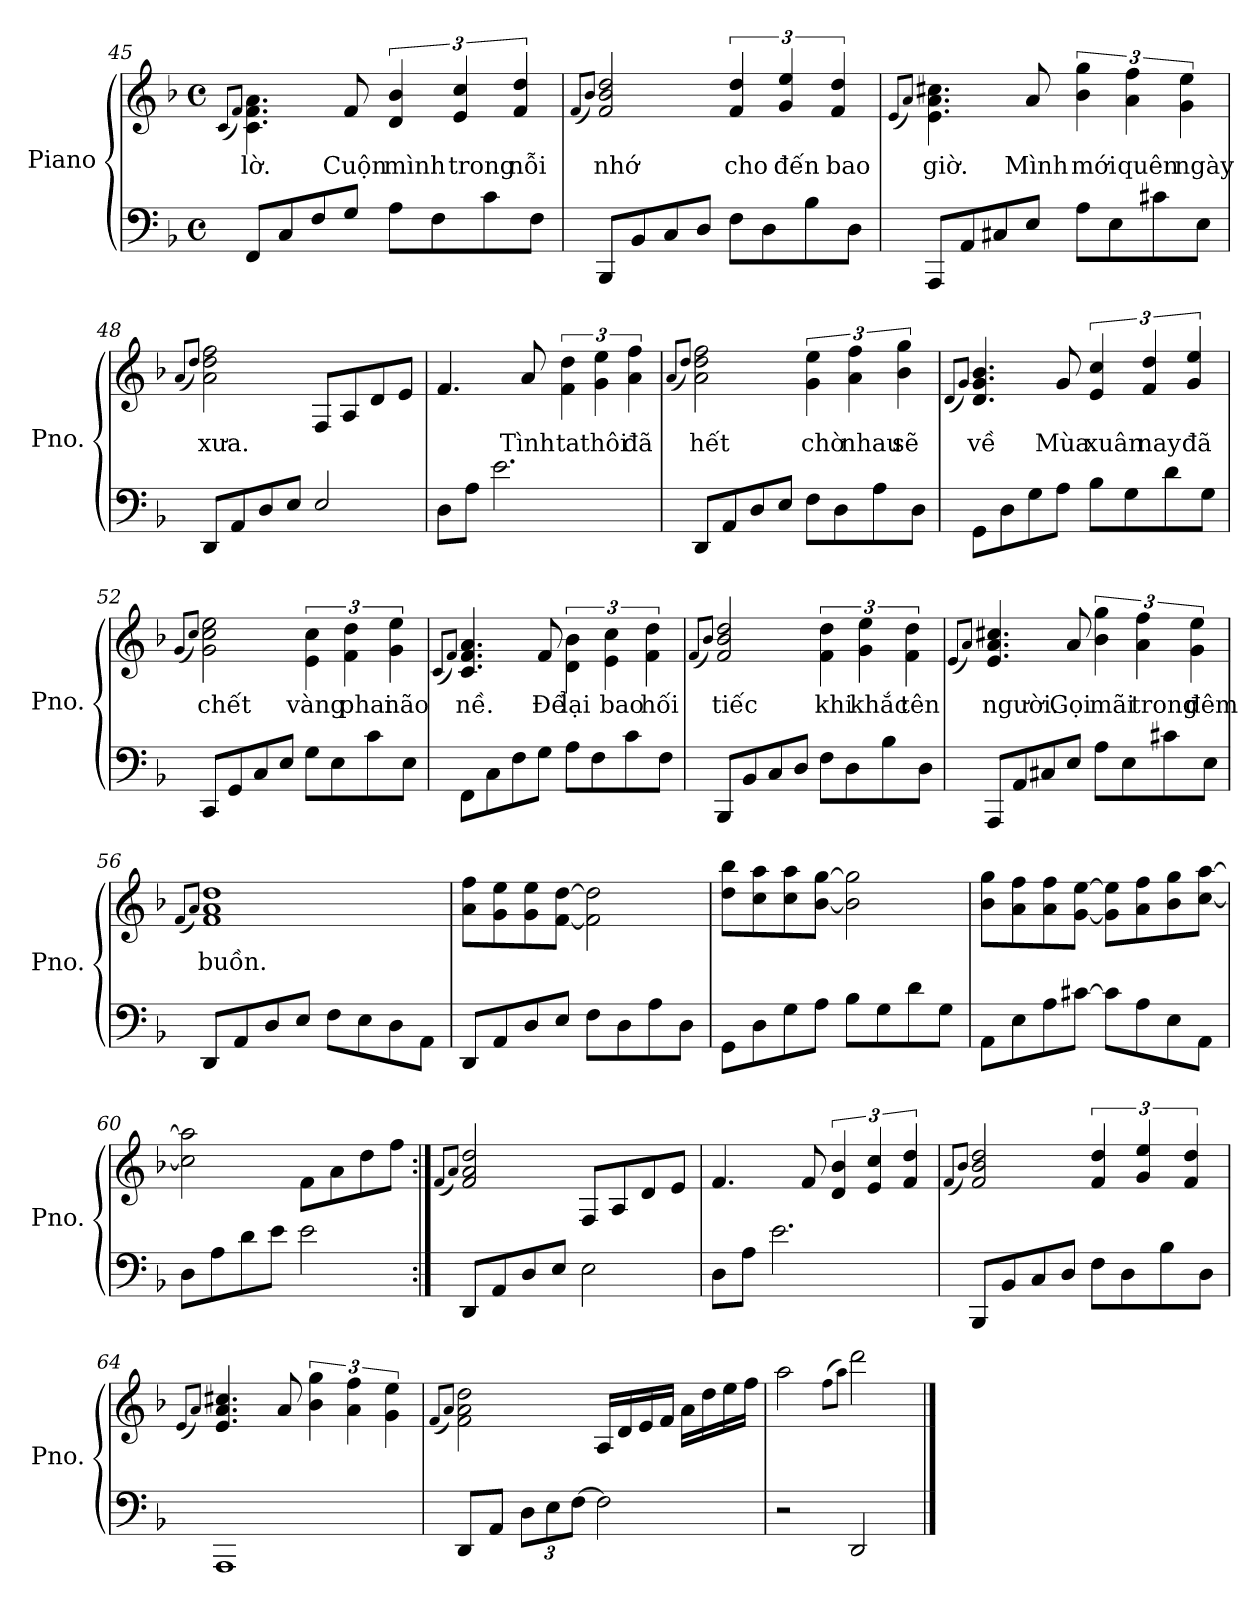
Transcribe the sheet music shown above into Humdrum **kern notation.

**kern	**kern	**text
*part1	*part1	*part1
*staff2	*staff1	*staff1
*I"Piano	*	*
*I'Pno.	*	*
*clefF4	*clefG2	*
*k[b-]	*k[b-]	*
*M4/4	*M4/4	*
*met(c)	*met(c)	*
=45	=45	=45
.	(8qc/L	.
.	8qf/J)	.
!	!	!LO:LY:b
8FF/L	4.c\ 4.f\ 4.a\	lờ.
8C/	.	.
8F/	.	.
!	!	!LO:LY:b
8G/J	8f/	Cuộn
!	!	!LO:LY:b
8A\L	6d/ 6b-/	mình
8F\	.	.
!	!	!LO:LY:b
.	6e/ 6cc/	trong
8c\	.	.
!	!	!LO:LY:b
.	6f/ 6dd/	nỗi
8F\J	.	.
!!LO:LB:g=z
=46	=46	=46
.	(8qf/L	.
.	8qb-/J)	.
!	!	!LO:LY:b
8BBB-/L	2f/ 2b-/ 2dd/	nhớ
8BB-/	.	.
8C/	.	.
8D/J	.	.
!	!	!LO:LY:b
8F\L	6f/ 6dd/	cho
8D\	.	.
!	!	!LO:LY:b
.	6g/ 6ee/	đến
8B-\	.	.
!	!	!LO:LY:b
.	6f/ 6dd/	bao
8D\J	.	.
=47	=47	=47
.	(8qe/L	.
.	8qa/J)	.
!	!	!LO:LY:b
8AAA/L	4.e\ 4.a\ 4.cc#X\	giờ.
8AA/	.	.
8C#X/	.	.
!	!	!LO:LY:b
8E/J	8a/	Mình
!	!	!LO:LY:b
8A\L	6b-\ 6gg\	mới
8E\	.	.
!	!	!LO:LY:b
.	6a\ 6ff\	quên
8c#X\	.	.
!	!	!LO:LY:b
.	6g\ 6ee\	ngày
8E\J	.	.
=48	=48	=48
.	(8qa/L	.
.	8qdd/J)	.
!	!	!LO:LY:b
8DD/L	2a\ 2dd\ 2ff\	xưa.
8AA/	.	.
8D/	.	.
8E/J	.	.
2E/	8F/L	.
.	8A/	.
.	8d/	.
.	8e/J	.
!!LO:PB:g=z
=49	=49	=49
8D\L	4.f/	.
8A\J	.	.
2.e\	.	.
!	!	!LO:LY:b
.	8a/	Tình
!	!	!LO:LY:b
.	6f\ 6dd\	ta
!	!	!LO:LY:b
.	6g\ 6ee\	thôi
!	!	!LO:LY:b
.	6a\ 6ff\	đã
=50	=50	=50
.	(8qa/L	.
.	8qdd/J)	.
!	!	!LO:LY:b
8DD/L	2a\ 2dd\ 2ff\	hết
8AA/	.	.
8D/	.	.
8E/J	.	.
!	!	!LO:LY:b
8F\L	6g\ 6ee\	chờ
8D\	.	.
!	!	!LO:LY:b
.	6a\ 6ff\	nhau
8A\	.	.
!	!	!LO:LY:b
.	6b-\ 6gg\	sẽ
8D\J	.	.
=51	=51	=51
.	(8qd/L	.
.	8qg/J)	.
!	!	!LO:LY:b
8GG\L	4.d/ 4.g/ 4.b-/	về
8D\	.	.
8G\	.	.
!	!	!LO:LY:b
8A\J	8g/	Mùa
!	!	!LO:LY:b
8B-\L	6e/ 6cc/	xuân
8G\	.	.
!	!	!LO:LY:b
.	6f/ 6dd/	nay
8d\	.	.
!	!	!LO:LY:b
.	6g/ 6ee/	đã
8G\J	.	.
!!LO:LB:g=z
=52	=52	=52
.	(8qg/L	.
.	8qcc/J)	.
!	!	!LO:LY:b
8CC/L	2g\ 2cc\ 2ee\	chết
8GG/	.	.
8C/	.	.
8E/J	.	.
!	!	!LO:LY:b
8G\L	6e\ 6cc\	vàng
8E\	.	.
!	!	!LO:LY:b
.	6f\ 6dd\	phai
8c\	.	.
!	!	!LO:LY:b
.	6g\ 6ee\	não
8E\J	.	.
=53	=53	=53
.	(8qc/L	.
.	8qf/J)	.
!	!	!LO:LY:b
8FF\L	4.c/ 4.f/ 4.a/	nề.
8C\	.	.
8F\	.	.
!	!	!LO:LY:b
8G\J	8f/	Để
!	!	!LO:LY:b
8A\L	6d\ 6b-\	lại
8F\	.	.
!	!	!LO:LY:b
.	6e\ 6cc\	bao
8c\	.	.
!	!	!LO:LY:b
.	6f\ 6dd\	hối
8F\J	.	.
=54	=54	=54
.	(8qf/L	.
.	8qb-/J)	.
!	!	!LO:LY:b
8BBB-/L	2f/ 2b-/ 2dd/	tiếc
8BB-/	.	.
8C/	.	.
8D/J	.	.
!	!	!LO:LY:b
8F\L	6f\ 6dd\	khi
8D\	.	.
!	!	!LO:LY:b
.	6g\ 6ee\	khắc
8B-\	.	.
!	!	!LO:LY:b
.	6f\ 6dd\	tên
8D\J	.	.
!!LO:LB:g=z
=55	=55	=55
.	(8qe/L	.
.	8qa/J)	.
!	!	!LO:LY:b
8AAA/L	4.e/ 4.a/ 4.cc#X/	người.
8AA/	.	.
8C#X/	.	.
!	!	!LO:LY:b
8E/J	8a/	Gọi
!	!	!LO:LY:b
8A\L	6b-\ 6gg\	mãi
8E\	.	.
!	!	!LO:LY:b
.	6a\ 6ff\	trong
8c#X\	.	.
!	!	!LO:LY:b
.	6g\ 6ee\	đêm
8E\J	.	.
=56	=56	=56
.	(8qf/L	.
.	8qa/J)	.
!	!	!LO:LY:b
8DD/L	1f 1a 1dd	buồn.
8AA/	.	.
8D/	.	.
8E/J	.	.
8F\L	.	.
8E\	.	.
8D\	.	.
8AA\J	.	.
=57	=57	=57
8DD/L	8a\ 8ff\L	.
8AA/	8g\ 8ee\	.
8D/	8g\ 8ee\	.
8E/J	[8f\ [8dd\J	.
8F\L	2f\] 2dd\]	.
8D\	.	.
8A\	.	.
8D\J	.	.
=58	=58	=58
8GG\L	8dd\ 8bb-\L	.
8D\	8cc\ 8aa\	.
8G\	8cc\ 8aa\	.
8A\J	[8b-\ [8gg\J	.
8B-\L	2b-\] 2gg\]	.
8G\	.	.
8d\	.	.
8G\J	.	.
!!LO:LB:g=z
=59	=59	=59
8AA\L	8b-\ 8gg\L	.
8E\	8a\ 8ff\	.
8A\	8a\ 8ff\	.
[8c#X\J	[8g\ [8ee\J	.
8c#\L]	8g\] 8ee\]L	.
8A\	8a\ 8ff\	.
8E\	8b-\ 8gg\	.
8AA\J	[8cc\ [8aa\J	.
=60	=60	=60
8D\L	2cc\] 2aa\]	.
8A\	.	.
8d\	.	.
8e\J	.	.
2e\	8f\L	.
.	8a\	.
.	8dd\	.
.	8ff\J	.
=61:|!	=61:|!	=61:|!
.	(8qf/L	.
.	8qa/J)	.
8DD/L	2f/ 2a/ 2dd/	.
8AA/	.	.
8D/	.	.
8E/J	.	.
2E\	8F/L	.
.	8A/	.
.	8d/	.
.	8e/J	.
=62	=62	=62
8D\L	4.f/	.
8A\J	.	.
2.e\	.	.
.	8f/	.
.	6d/ 6b-/	.
.	6e/ 6cc/	.
.	6f/ 6dd/	.
!!LO:LB:g=z
=63	=63	=63
.	(8qf/L	.
.	8qb-/J)	.
8BBB-/L	2f/ 2b-/ 2dd/	.
8BB-/	.	.
8C/	.	.
8D/J	.	.
8F\L	6f/ 6dd/	.
8D\	.	.
.	6g/ 6ee/	.
8B-\	.	.
.	6f/ 6dd/	.
8D\J	.	.
=64	=64	=64
.	(8qe/L	.
.	8qa/J)	.
1AAA	4.e/ 4.a/ 4.cc#X/	.
.	8a/	.
.	6b-\ 6gg\	.
.	6a\ 6ff\	.
.	6g\ 6ee\	.
=65	=65	=65
.	(8qf/L	.
.	8qa/J)	.
8DD/L	2f\ 2a\ 2dd\	.
8AA/J	.	.
*Xbrackettup	*	*
12D\L	.	.
12E\	.	.
[12F\J	.	.
2F\]	16A/LL	.
.	16d/	.
.	16e/	.
.	16f/JJ	.
.	16a\LL	.
.	16dd\	.
.	16ee\	.
.	16ff\JJ	.
=66	=66	=66
2r	2aa\	.
.	(8qff\L	.
.	8qaa\J)	.
2DD/	2ddd\	.
==	==	==
*-	*-	*-
